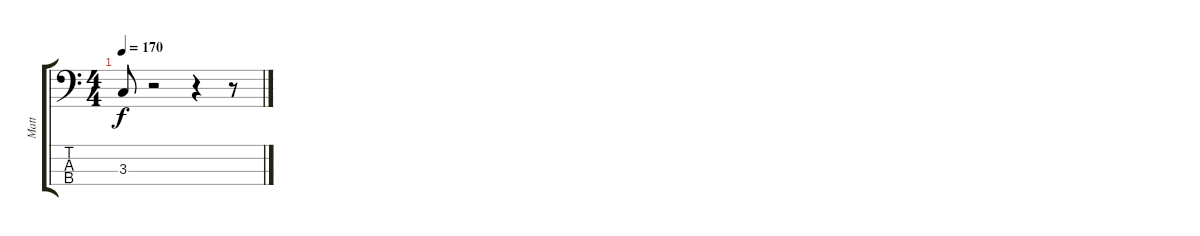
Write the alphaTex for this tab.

\track ("Matt" "Matt") {instrument electricbassfinger}
\staff {score tabs}
\tuning (G2 D2 A1 E1) {hide}
\ts (4 4)
\tempo 170
\clef f4
\ks c
3.3.8{dy f} r.2 r.4 r.8
